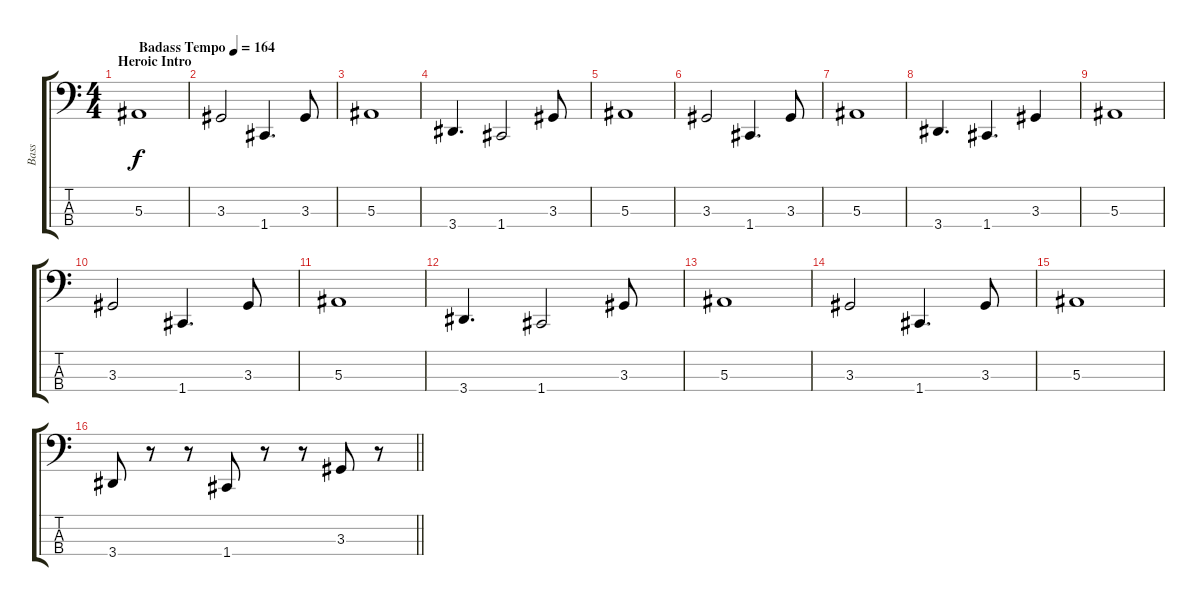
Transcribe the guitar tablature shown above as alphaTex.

\track ("Bass" "Bass") {instrument electricbasspick}
\staff {score tabs}
\tuning (Eb2 Bb1 F1 C1) {hide}
\ts (4 4)
\section ("" "Heroic Intro")
\tempo (164 "Badass Tempo")
\clef f4
\ks c
5.3.1{dy f instrument electricbasspick} |
3.3.2 1.4.4{d} 3.3.8 |
5.3.1 |
3.4.4{d} 1.4.2 3.3.8 |
5.3.1 |
3.3.2 1.4.4{d} 3.3.8 |
5.3.1 |
3.4.4{d} 1.4.4{d} 3.3.4 |
5.3.1 |
3.3.2 1.4.4{d} 3.3.8 |
5.3.1 |
3.4.4{d} 1.4.2 3.3.8 |
5.3.1 |
3.3.2 1.4.4{d} 3.3.8 |
5.3.1 |
\barLineRight lightlight
3.4.8 r.8 r.8 1.4.8 r.8 r.8 3.3.8 r.8
